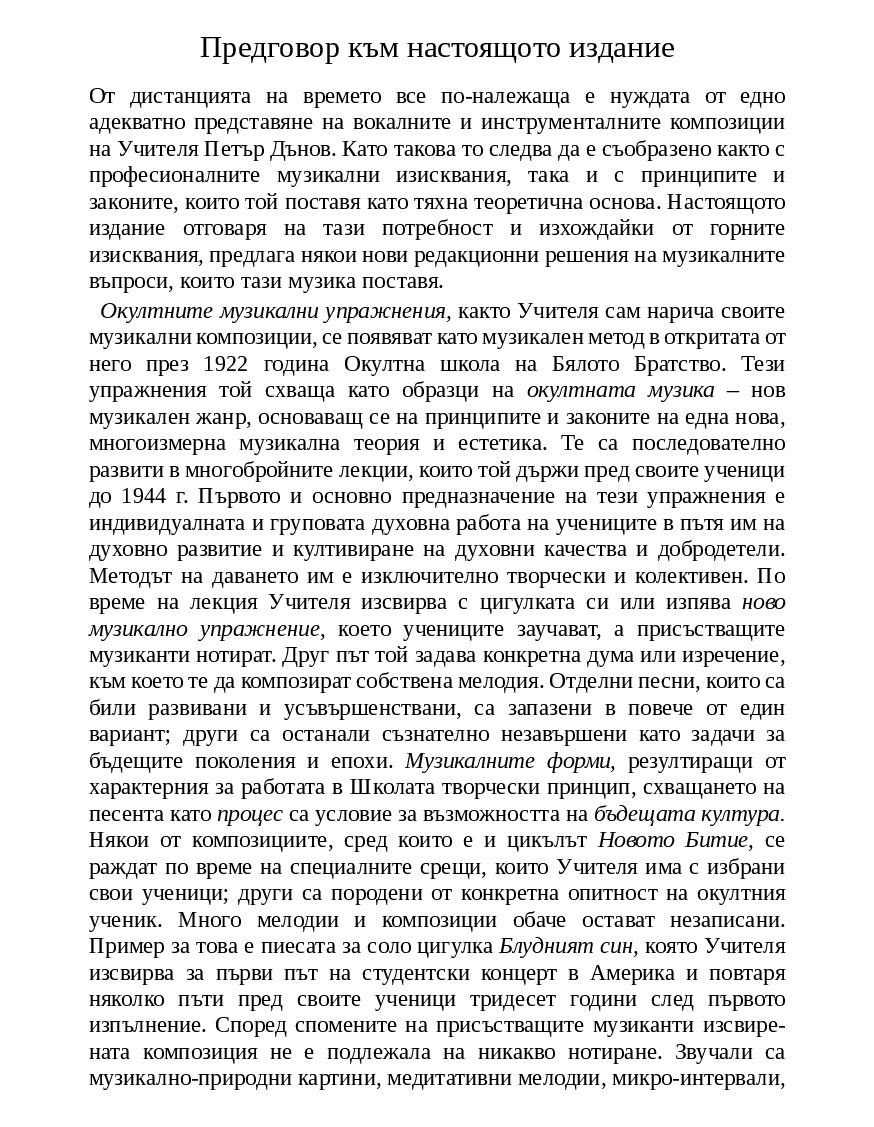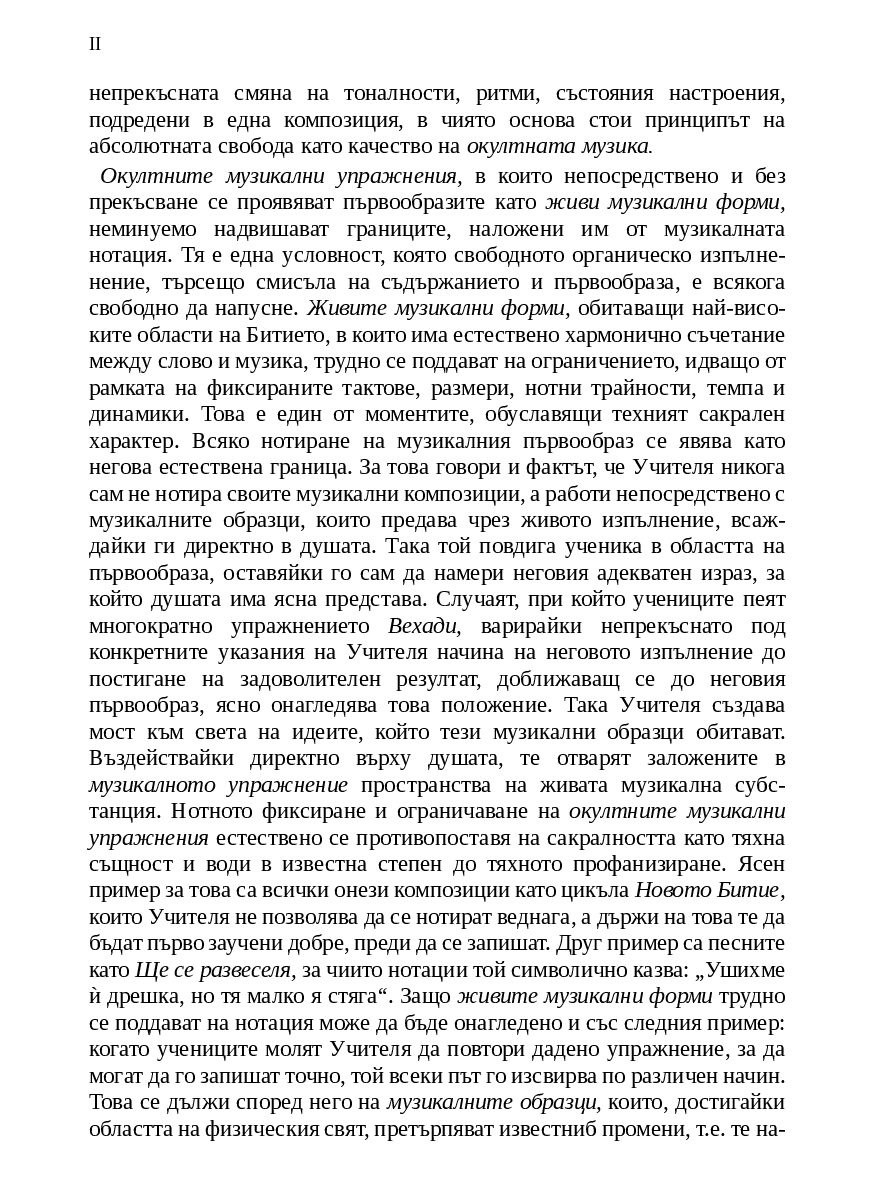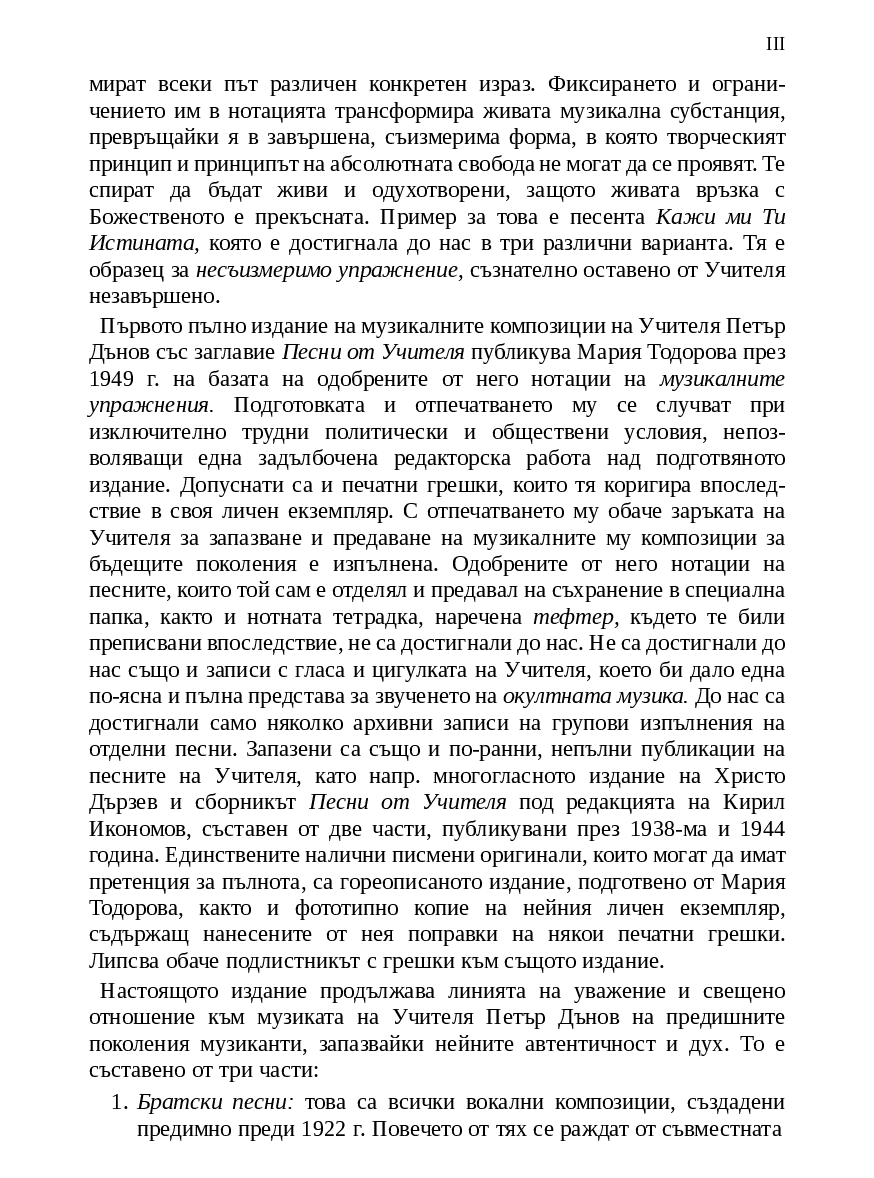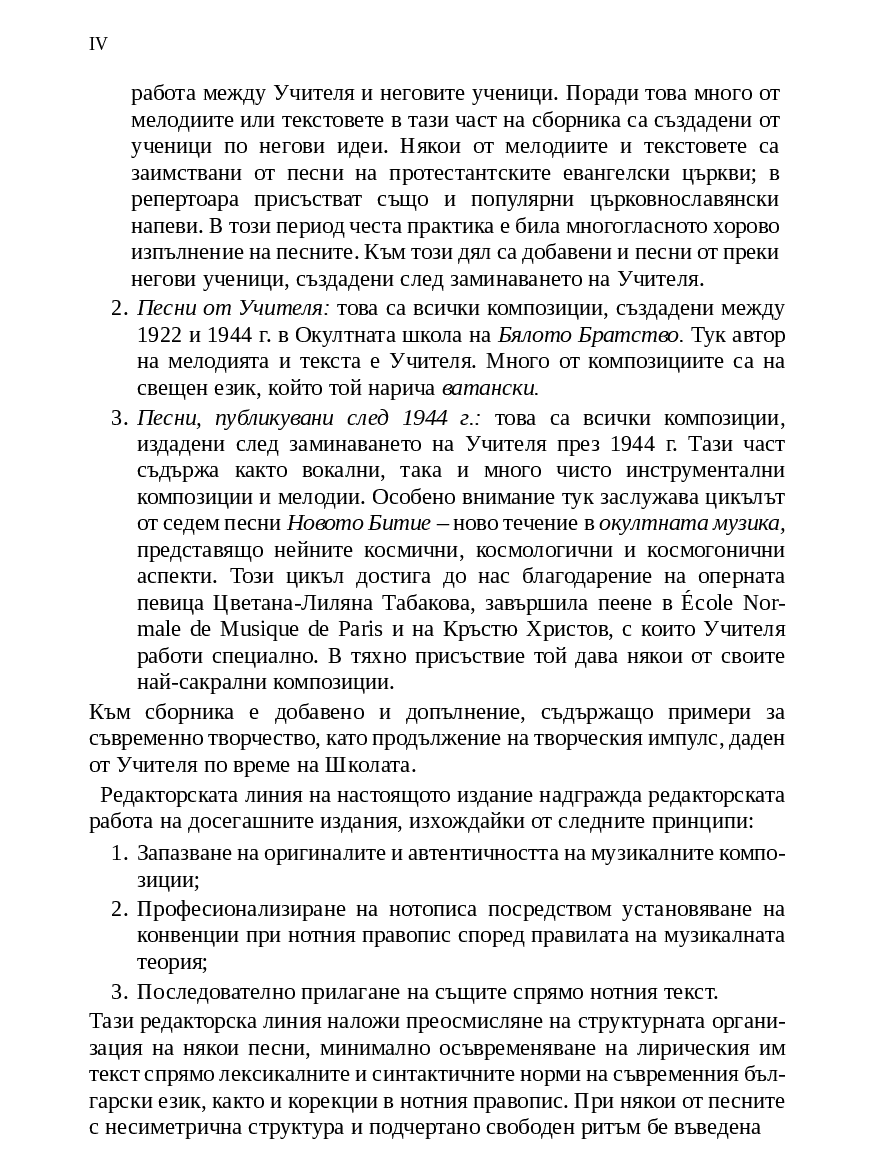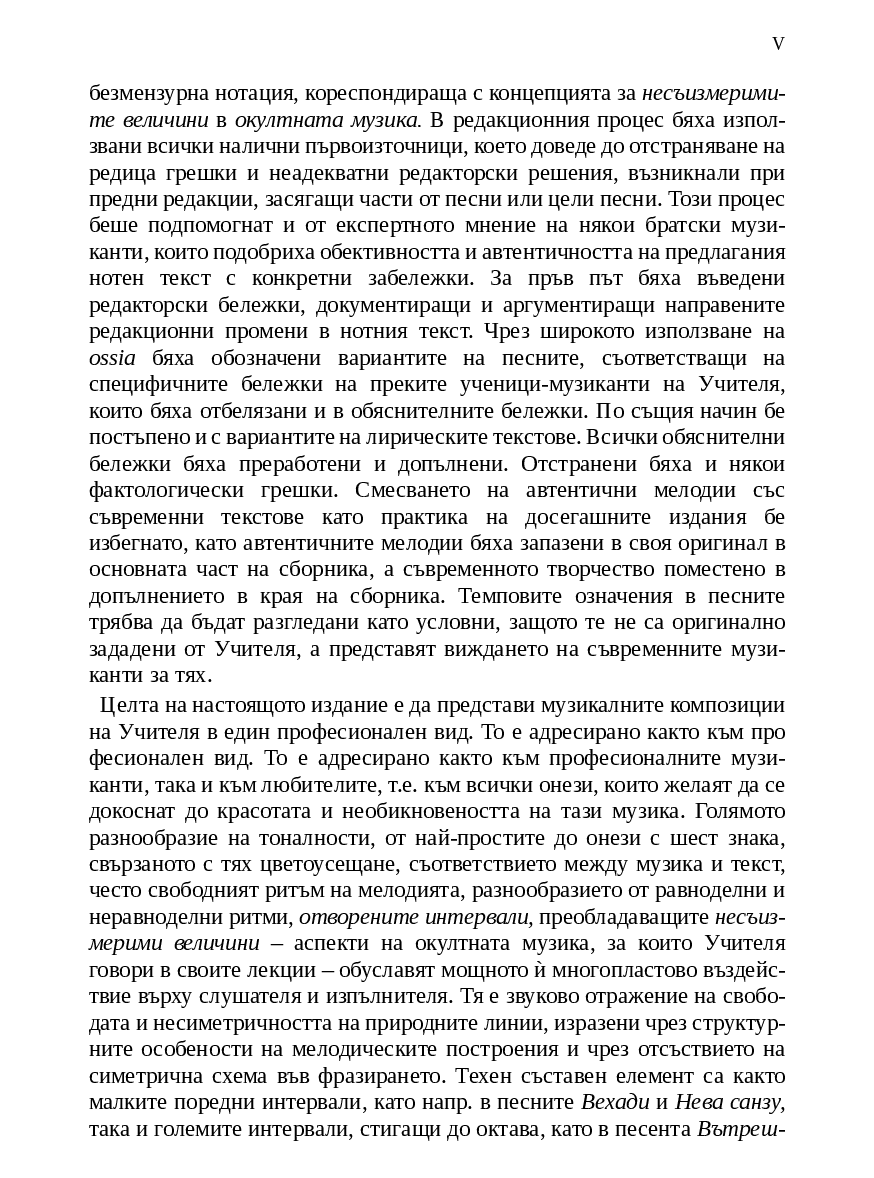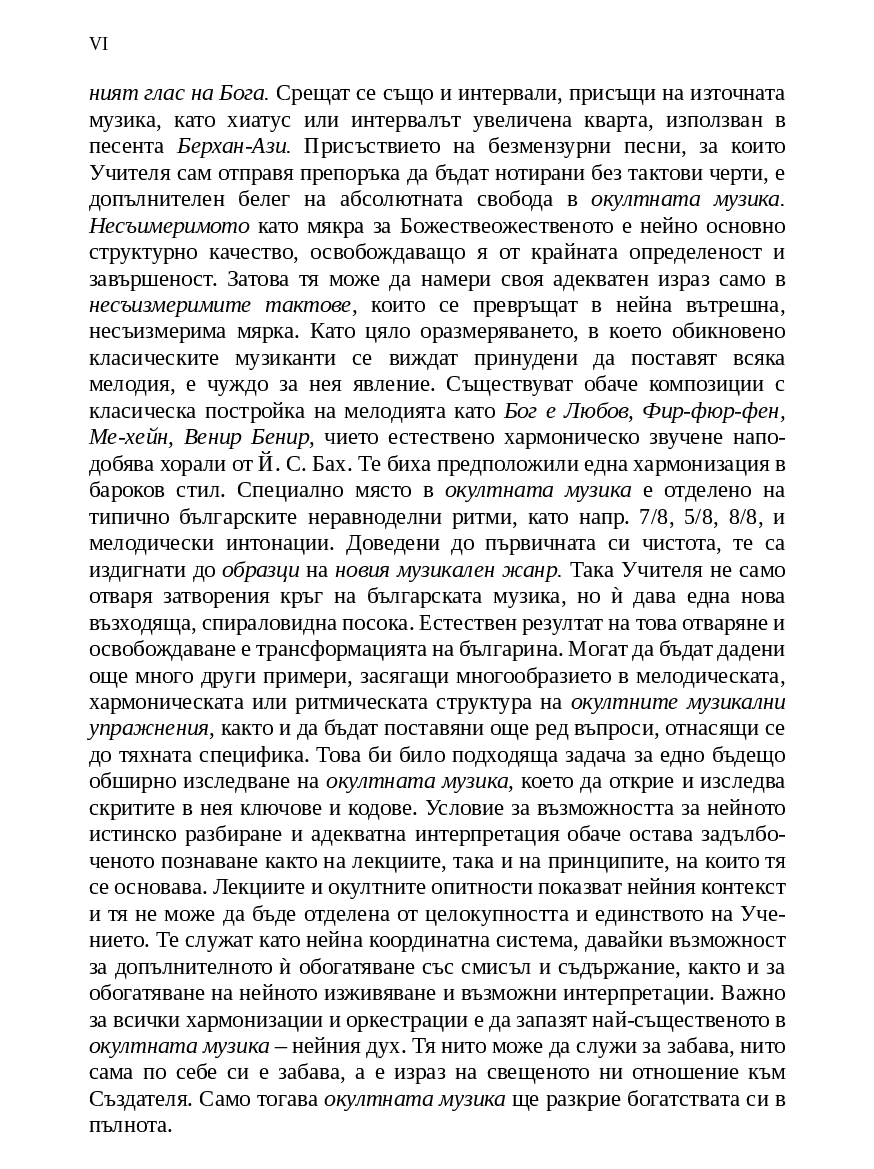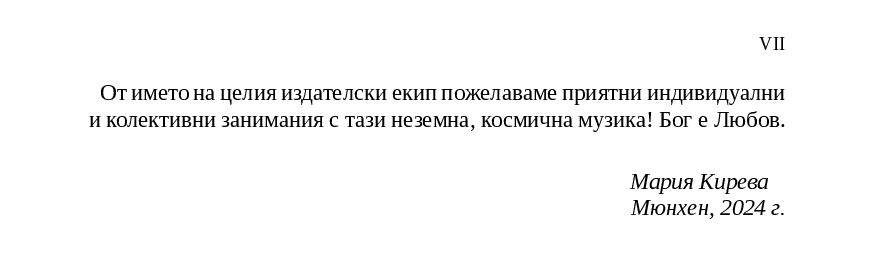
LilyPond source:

\version "2.24.4"

% include paper part and global functions
\include "include/globals.ily"

\bookpart {
  \paper {
    print-all-headers = ##t
    print-page-number = ##t
    print-first-page-number = ##f
    page-number-type = #'roman-upper


    % put page numbers on the bottom
    oddHeaderMarkup = \markup {

      \fill-line {
        """"
        \if \should-print-page-number  \abs-fontsize #9 {
          \fromproperty #'page:page-number-string

        }
      }
    }
    evenHeaderMarkup = \markup {

      \fill-line {
        \if \should-print-page-number \abs-fontsize #9 {
          \fromproperty #'page:page-number-string
          ""
        }
      }
    }

    oddFooterMarkup = \markup ""

    evenFooterMarkup = ""
    left-margin = 1.5\cm
    right-margin = 1.5\cm
    top-margin = 1\cm
    bottom-margin = 1.2\cm
    ragged-bottom = ##t % do not spread the staves to fill the whole vertical space
    top-markup-spacing.basic-distance = 8\mm
    top-system-spacing.basic-distance = 10\mm

    % change distance between staves
    system-system-spacing =
    #'((basic-distance . 16)
       (minimum-distance . 6)
       (padding . 1)
       (stretchability . 12))
  }

  \tocItem \markup "Предговор към настоящото издание"
  \markup \abs-fontsize #15  { \fill-line {"Предговор към настоящото издание"} }

  \markup \abs-fontsize #11 {
    \vspace #1.5 \override #'(baseline-skip . 3.4)
    \justify {


      От дистанцията на времето все по-належаща е нуждата от едно адекватно представяне на вокалните и инструменталните композиции на Учителя Петър Дънов. Като такова то следва да е съобразено както с професионалните музикални изисквания, така и с принципите и законите, които той поставя като тяхна теоретична основа. Настоящото издание отговаря на тази потребност и изхождайки от горните изисквания, предлага някои нови редакционни решения на музикалните въпроси, които тази музика поставя.



    }
  }

  \markup \abs-fontsize #11 {
    \vspace #0.9  \override #'(baseline-skip . 3.4)
    \justify {
      \hspace #1.5
      \italic {Окултните} \italic {музикални} \italic {упражнения,} както Учителя сам нарича своите музикални композиции, се появяват като музикален метод в откритата от него през 1922 година Окултна школа на Бялото Братство. Тези упражнения той схваща като образци на \italic {окултната} \italic {музика} – нов музикален жанр, основаващ се на принципите и законите на една нова, многоизмерна музикална теория и естетика. Те са последователно развити в многобройните лекции, които той държи пред своите ученици до 1944 г. Първото и основно предназначение на тези упражнения е индивидуалната и груповата духовна работа на учениците в пътя им на духовно развитие и култивиране на духовни качества и добродетели. Методът на даването им е изключително творчески и колективен. По време на лекция Учителя изсвирва с цигулката си или изпява \italic {ново} \italic {музикално} \italic {упражнение,} което учениците заучават, а присъстващите музиканти нотират. Друг път той задава конкретна дума или  изречение, към което те да композират собствена мелодия. Отделни песни, които са били развивани и усъвършенствани, са запазени в повече от един вариант; други са останали съзнателно незавършени като задачи за бъдещите поколения и епохи.  \italic {Музикалните} \italic {форми,} резултиращи от характерния за работата в Школата творчески принцип, схващането на песента като \italic {процес} са условие за възможността на \italic {бъдещата} \italic {култура.} Някои от композициите, сред които е и цикълът \italic {Новото} \italic {Битие,} се раждат по време на специалните срещи, които Учителя има с избрани свои ученици; други са породени от конкретна опитност на окултния ученик. Много мелодии и композиции обаче остават незаписани. Пример за това е пиесата за соло цигулка \italic {Блудният} \italic {син,} която Учителя изсвирва за първи път на студентски концерт в Америка и повтаря няколко пъти пред своите ученици тридесет години след първото изпълнение. Според спомените на присъстващите музиканти изсвире- ната композиция не е подлежала на никакво нотиране. Звучали са музикално-природни картини, медитативни мелодии, микро-интервали, 


    }
  }

  \markup \abs-fontsize #11 {
    \override #'(baseline-skip . 3.4)
    \justify {

       непрекъсната смяна на тоналности, ритми, състояния настроения, подредени в една композиция, в чиято основа стои принципът на абсолютната свобода като качество на \italic{окултната} \italic {музика.}

    }
  }

  \markup \abs-fontsize #11 {
    \vspace #0.9  \override #'(baseline-skip . 3.4)
    \justify {
      \hspace #1.5

      \italic{Окултните} \italic{музикални} \italic{упражнения,} в които непосредствено и без прекъсване се проявяват първообразите като \italic{живи} \italic{музикални} \italic{форми,} неминуемо надвишават границите, наложени им от музикалната нотация. Тя е една условност, която свободното органическо изпълне- нение, търсещо смисъла на съдържанието и първообраза, е всякога свободно да напусне.  \italic{Живите} \italic{музикални} \italic{форми,} обитаващи най-висо- ките области на Битието, в които има естествено хармонично съчетание между слово и музика, трудно се поддават на ограничението, идващо от рамката на фиксираните тактове, размери, нотни трайности, темпа и динамики. Това е един от моментите, обуславящи техният сакрален характер. Всяко нотиране на музикалния първообраз се явява като негова естествена граница. За това говори и фактът, че Учителя никога сам не нотира своите музикални композиции, а работи непосредствено с  музикалните образци, които предава чрез живото изпълнение, всаж- дайки ги директно в душата. Така той  повдига ученика в областта на първообраза, оставяйки го сам да намери неговия адекватен израз, за който душата има ясна представа. Случаят, при който учениците пеят многократно упражнението \italic{Вехади,} варирайки непрекъснато под конкретните указания на Учителя начина на неговото изпълнение до постигане на задоволителен резултат, доближаващ се до неговия първообраз, ясно онагледява това положение. Така Учителя създава мост към света на идеите, който тези музикални образци обитават. Въздействайки директно върху душата, те отварят заложените в \italic{музикалното} \italic{упражнение} пространства на живата музикална субс- танция. Нотното фиксиране и ограничаване на \italic{окултните} \italic{музикални} \italic{упражнения} естествено се противопоставя на сакралността като тяхна същност и води в известна степен до тяхното профанизиране. Ясен пример за това са всички онези композиции като цикъла \italic{Новото} \italic{Битие,} които Учителя не позволява да се нотират веднага, а държи на това те да бъдат първо заучени добре, преди да се запишат. Друг пример са песните като \italic{Ще} \italic{се }\italic{развеселя,} за чиито нотации той символично казва: „Ушихме ѝ дрешка, но тя малко я стяга“. Защо \italic{живите} \italic{музикални} \italic{форми} трудно се поддават на нотация може да бъде онагледено и със следния пример: когато учениците молят Учителя да повтори дадено упражнение, за да могат да го запишат точно, той всеки път го изсвирвa по различен начин. Това се дължи според него на  \italic{музикалните} \italic{образци,} които, достигайки областта на физическия свят, претърпяват известниб промени, т.е. те на-

    }
  }

  \markup \abs-fontsize #11 {
    \override #'(baseline-skip . 3.4)
    \justify {
   мират всеки път различен конкретен израз. Фиксирането и ограни- чението им в нотацията трансформира живата музикална субстанция, превръщайки я в завършена, съизмерима форма, в която творческият принцип и принципът на абсолютната свобода не могат да се проявят. Те спират да бъдат живи и одухотворени, защото живата връзка с Божественото е прекъсната. Пример за това е песента \italic{Кажи} \italic{ми} \italic{Ти} \italic{Истината,} която е достигнала до нас в три различни варианта. Тя е образец за \italic{несъизмеримо упражнение,} съзнателно оставено от Учителя незавършено.
    }
  }

    \markup \abs-fontsize #11 {
    \vspace #0.9  \override #'(baseline-skip . 3.4)
    \justify {
      \hspace #1.5
       Първото пълно издание на музикалните композиции на Учителя Петър Дънов със заглавие \italic {Песни} \italic {от} \italic {Учителя} публикува Мария Тодорова през 1949 г. на базата на одобрените от него нотации на \italic {музикалните} \italic {упражнения.} Подготовката и отпечатването му се случват при изключително трудни политически и обществени условия, непоз- воляващи една задълбочена редакторска работа над подготвяното издание. Допуснати са и печатни грешки, които тя коригира впослед- ствие в своя личен екземпляр. С отпечатването му обаче заръката на Учителя за запазване и предаване на музикалните му композиции за бъдещите поколения е изпълнена. Одобрените от него нотации на песните, които той сам е отделял и предавал на съхранение в специална папка, както и нотната тетрадка, наречена \italic {тефтер,} където те били преписвани впоследствие, не са достигнали до нас. Не са достигнали до нас също и записи с гласа и цигулката на Учителя, което би дало една по-ясна и пълна представа за звученето на \italic {окултната} \italic {музика.} До нас са достигнали само няколко архивни записи на групови изпълнения на отделни песни. Запазени са също и по-ранни, непълни публикации на песните на Учителя, като напр. многогласното издание на Христо Дързев и сборникът \italic {Песни} \italic {от} \italic {Учителя} под редакцията на Кирил Икономов, съставен от две части, публикувани през 1938-ма и 1944 година. Единствените налични писмени оригинали, които могат да имат претенция за пълнота, са гореописаното издание, подготвено от Мария Тодорова, както и фототипно копие на нейния личен екземпляр, съдържащ нанесените от нея поправки на някои печатни грешки. Липсва обаче подлистникът с грешки към същото издание.
    }
  }
    \markup \abs-fontsize #11 {
    \vspace #0.9  \override #'(baseline-skip . 3.4)
    \justify {
      \hspace #1.5
      Настоящото издание продължава линията на уважение и свещено отношение към музиката на Учителя Петър Дънов на предишните поколения музиканти, запазвайки нейните автентичност и дух. То е съставено от три части:
    }
  }
   \markup  \override #'(line-width . 83.3) \abs-fontsize #11  {
    \override #'(baseline-skip . 3.4)  \vspace #1 \column {
      "    1."
    }
    \hspace #0.5
    \override #'(baseline-skip . 3.4) \column {
      \justify {
        \italic {Братски песни: } това са всички вокални композиции, създадени предимно преди 1922 г. Повечето от тях се раждат от съвместната
      }
    }
  }

 \markup  \override #'(line-width . 83.3) \abs-fontsize #11  {
    \override #'(baseline-skip . 3.4) \column {
      "      "
    }
    \hspace #0.5
    \override #'(baseline-skip . 3.4) \column {
      \justify {
       работа между Учителя и неговите ученици. Поради това много от мелодиите или текстовете в тази част на сборника са създадени от ученици по негови идеи. Някои от мелодиите  и текстовете са заимствани от песни на протестантските евангелски църкви; в репертоара присъстват също и популярни църковнославянски напеви. В този период честа практика е била многогласното хорово изпълнение на песните. Към този дял са добавени и песни от преки негови ученици, създадени след заминаването на Учителя.
      }
    }
  }

\markup \override #'(line-width . 83.3) \abs-fontsize #11 {
    \vspace #0.9  \override #'(baseline-skip . 3.4) \column {
      "    2."
    }
    \hspace #0.5
    \override #'(baseline-skip . 3.4) \column {
      \justify {
        \italic { Песни от Учителя: } това са всички композиции, създадени между 1922 и 1944 г. в Окултната школа на \italic {Бялото}
        \italic {Братство.} Тук автор на мелодията и текста е Учителя. Много от композициите са на свещен език, който той
        нарича \italic {ватански.}
      }
    }
  }

  \markup \override #'(line-width . 83.3) \abs-fontsize #11 {
    \vspace #0.9  \override #'(baseline-skip . 3.4) \column {
      "    3."
    }
    \hspace #0.5
    \override #'(baseline-skip . 3.4) \column {
      \justify {
        \italic {Песни, публикувани след 1944 г.:  } това са всички композиции, издадени след заминаването на Учителя през 1944 г.
        Тази част съдържа както вокални, така и много чисто инструментални композиции и мелодии. Особено внимание тук заслужава цикълът от седем песни \italic {Новото} \italic{Битие} – ново течение в \italic {окултната} \italic {музика,} представящо нейните космични, космологични и космогонични аспекти. Този цикъл достига до нас благодарение на оперната певица Цветана-Лиляна Табакова, завършила пеене в École Nor- male de Musique de Paris и на Кръстю Христов, с които Учителя работи специално. В тяхно присъствие той дава някои от своите най-сакрални композиции.
      }
    }
  }
  \markup \abs-fontsize #11 {
    \vspace #0.9 \override #'(baseline-skip . 3.4)
    \justify {
      Към сборника е добавено и допълнение, съдържащо примери за съвременно творчество, като продължение на творческия импулс, даден от Учителя по време на Школата.
    }
  }

\markup \abs-fontsize #11 {
    \vspace #0.9  \override #'(baseline-skip . 3.4)
    \justify {
      \hspace #1.5
      Редакторската линия на настоящото издание надгражда редакторската работа на досегашните издания, изхождайки от следните принципи:
    }
  }


  \markup \override #'(line-width . 83.3) \abs-fontsize #11 {
    \override #'(baseline-skip . 3.4) \vspace #1 \column {
      "    1."
    }
    \hspace #0.5
    \override #'(baseline-skip . 3.4) \column {
      \justify {
        Запазване на оригиналите и автентичността на музикалните компо- зиции;
      }
    }
  }
  \markup \override #'(line-width . 83.3) \abs-fontsize #11 {
    \vspace #0.9  \override #'(baseline-skip . 3.4) \column {
      "    2."
    }
    \hspace #0.5
    \override #'(baseline-skip . 3.4) \column {
      \justify {
        Професионализиране на нотописа посредством установяване на конвенции при нотния правопис според правилата на музикалната теория;
      }
    }
  }

  \markup \override #'(line-width . 83.3) \abs-fontsize #11 {
    \vspace #0.9 \override #'(baseline-skip . 3.4) \column {
      "    3."
    }
    \hspace #0.5
    \override #'(baseline-skip . 3.4) \column {
      \justify {
        Последователно прилагане на същите спрямо нотния текст.
      }
    }
  }

\markup \abs-fontsize #11 {
    \vspace #0.9  \override #'(baseline-skip . 3.4)
    \justify {
      Tази редакторска линия наложи преосмисляне на структурната органи- зация на някои песни, минимално осъвременяване на лирическия им текст спрямо лексикалните и синтактичните норми на съвременния бъл- гарски език, както и корекции в нотния правопис. При някои от песните с несиметрична структура и подчертано свободен ритъм бе въведена

    }
  }
  \markup \abs-fontsize #11 {
    \vspace #1  \override #'(baseline-skip . 3.4)
    \justify {
   безмензурна нотация, кореспондираща с концепцията за \italic"несъизмерими-" \italic"те" \italic"величини" в \italic"окултната" \italic"музика." В редакционния процес бяха изпол- звани всички налични първоизточници, което доведе до отстраняване на редица грешки и неадекватни редакторски решения, възникнали при предни редакции, засягащи части от песни или цели песни. Този процес беше подпомогнат и от експертното мнение на някои братски музи- канти, които подобриха обективността и автентичността на предлагания нотен текст с конкретни забележки. За пръв път бяха въведени редакторски бележки, документиращи и аргументиращи направените редакционни промени в нотния текст. Чрез широкото използване на \italic {ossia} бяха обозначени вариантите на песните, съответстващи на специфичните бележки на преките ученици-музиканти на Учителя, които бяха отбелязани и в обяснителните бележки. По същия начин бе постъпено и с вариантите на лирическите текстове. Всички обяснителни бележки бяха преработени и допълнени. Отстранени бяха и някои фактологически грешки. Смесването на автентични мелодии със съвременни текстове като практика на досегашните издания бе избегнато, като автентичните мелодии бяха запазени в своя оригинал в основната част на сборника, а съвременното творчество поместено в допълнението в края на сборника. Темповите означения в песните трябва да бъдат разгледани като условни, защото те не са оригинално зададени от Учителя, а представят виждането на съвременните музи- канти за тях.

    }
  }
  \markup \abs-fontsize #11 {
    \vspace #1.1 \override #'(baseline-skip . 3.4)
    \justify {
      \hspace #1.5

      Целта на настоящото издание е да представи музикалните композиции на Учителя в един професионален вид. То е адресирано както към про фесионален вид. То е адресирано както към професионалните музи- канти, така и към любителите, т.е. към всички онези, които желаят да се докоснат до красотата и необикновеността на тази музика. Голямото разнообразие на тоналности, от най-простите до онези с шест знака, свързаното с тях цветоусещане, съответствието между музика и текст, често свободният ритъм на мелодията, разнообразието от равноделни и неравноделни ритми, \italic {отворените} \italic {интервали,} преобладаващите \italic {несъиз-} \italic {мерими} \italic {величини} – аспекти на окултната музика, за които Учителя говори в своите лекции – обуславят мощното ѝ многопластово въздейс- твие върху слушателя и изпълнителя. Тя е звуково отражение на свобо- дата и несиметричността на природните линии, изразени чрез структур- ните особености на мелодическите построения и чрез отсъствието на симетрична схема във фразирането. Техен съставен елемент са както малките поредни интервали, като напр. в песните \italic {Вехади} и \italic {Нева санзу,} така и големите интервали, стигащи до октава, като в песента  \italic {Вътреш- }
    }
  }


\markup \abs-fontsize #11 {
    \override #'(baseline-skip . 3.4)
    \justify {

\italic {ният глас на Бога.} Срещат се също и интервали, присъщи на източната музика, като хиатус или интервалът увеличена кварта, използван в песента \italic {Берхан-Ази.} Присъствието на безмензурни песни, за които Учителя сам отправя препоръка да бъдат нотирани без тактови черти, е допълнителен белег на абсолютната свобода в \italic {окултната} \italic {музика.} \italic {Несъимеримото} като мякра за Божествеожественото е нейнo основно структурно качество, освобождаващо я от крайната определеност и завършеност. Затова тя може да намери своя адекватен израз само в \italic {несъизмеримите} \italic {тактове,} които се превръщат в нейна вътрешна, несъизмерима мярка. Като цяло оразмеряването, в което обикновено класическите музиканти се виждат принудени да поставят всяка мелодия, е чуждо за нея явление. Съществуват обаче композиции с класическа постройка на мелодията като \italic {Бог e Любов,} \italic {Фир-фюр-фен,} \italic {Ме-хейн,} \italic {Венир} \italic{ Бенир,} чието естествено  хармоническо звучене напо- добява хорали от Й. С. Бах. Те биха предположили една хармонизация в бароков стил. Специално място в \italic {окултната} \italic {музика} е отделено на типично българските неравноделни ритми, като напр. 7/8, 5/8, 8/8, и мелодически интонации. Доведени до първичната си чистота, те са издигнати до \italic {образци} на \italic {новия} \italic {музикален} \italic {жанр.} Така Учителя не само отваря затворения кръг на българската музика, но ѝ дава една нова възходяща, спираловидна посока. Естествен резултат на това отваряне и освобождаване е трансформацията на българина. Могат да бъдат дадени още много други примери, засягащи многообразието в мелодическата, хармоническата или ритмическата структура на \italic {окултните} \italic {музикални} \italic {упражнения,} както и да бъдат поставяни още ред въпроси, отнасящи се до тяхната специфика. Това би било подходяща задача за едно бъдещо обширно изследване на \italic {окултната} \italic {музика,} което да открие и изследва скритите в нея ключове и кодове. Условие за възможността за нейното истинско разбиране и адекватна интерпретация обаче остава задълбо- ченото познаване както на лекциите, така и на принципите, на които тя се основава. Лекциите и окултните опитности показват нейния контекст и тя не може да бъде отделена от целокупността и единството на Уче- нието. Те служат като нейна координатна система, давайки възможност за допълнителното ѝ обогатяване със смисъл и съдържание, както и за обогатяване на нейното изживяване и възможни интерпретации. Важно за всички хармонизации и оркестрации е да запазят най-същественото в \italic {окултната} \italic {музика} – нейния дух. Тя нито може да служи за забава, нито сама по себе си е забава, а е израз на свещеното ни отношение към Създателя. Само тогава \italic {окултната} \italic {музика} ще разкрие богатствата си в пълнота.
     


    }
  }


 

  \markup \abs-fontsize #11 {
      \override #'(baseline-skip . 3.4)
    \justify {
      \hspace #1.5 От името на целия издателски екип пожелаваме приятни индивидуални и колективни занимания с тази неземна, космична музика! Бог е Любов.
    }
  }

   \markup \abs-fontsize #11 \raise #0 \override #'(baseline-skip . 3.4) {
    \column {
      \line {"  "}
      \line {"  "}
      %\fill-line { "" ""  \italic {"Петър Ганев, София    "} }
      \fill-line { "" ""  \italic {"Мария Кирева   "} }
      \fill-line { "" ""  \italic {"Мюнхен, 2024 г."} }
    }
  }

} % bookpart



% Più mosso
% „Weiße Bruderschaft“